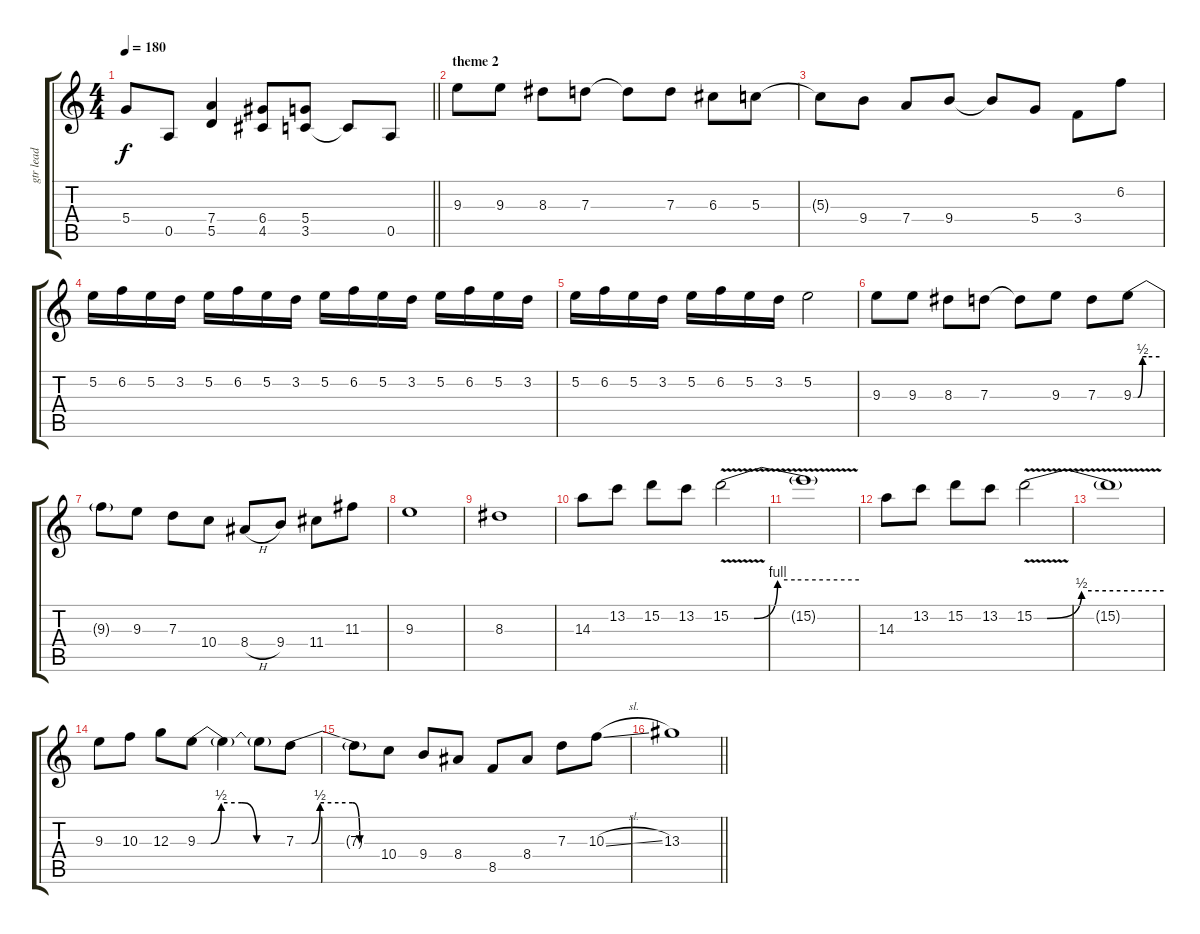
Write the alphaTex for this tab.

\track ("gtr lead" "gtr lead") {instrument distortionguitar}
\staff {score tabs}
\tuning (E4 B3 G3 D3 A2 E2) {hide}
\ts (4 4)
\tempo 180
\clef g2
\barLineRight lightlight
\ks c
5.4{t}.8{dy f} 0.5.8 (7.4 5.5).4 (6.4 4.5).8 (5.4 3.5).8 3.5{t}.8 0.5.8 |
\section ("" "theme 2")
9.3.8 9.3.8 8.3.8 7.3.8 7.3{t}.8 7.3.8 6.3.8 5.3.8 |
5.3{t}.8 9.4.8 7.4.8 9.4.8 9.4{t}.8 5.4.8 3.4.8 6.2.8 |
5.2.16 6.2.16 5.2.16 3.2.16 5.2.16 6.2.16 5.2.16 3.2.16 5.2.16 6.2.16 5.2.16 3.2.16 5.2.16 6.2.16 5.2.16 3.2.16 |
5.2.16 6.2.16 5.2.16 3.2.16 5.2.16 6.2.16 5.2.16 3.2.16 5.2.2 |
9.3.8 9.3.8 8.3.8 7.3.8 7.3{t}.8 9.3.8 7.3.8 9.3{be (custom 0 0 10 0 21 2 30 2 60 2)}.8 |
9.3{t}.8 9.3.8 7.3.8 10.4.8 8.4{h}.8 9.4.8 11.4.8 11.3.8 |
9.3.1 |
8.3.1 |
14.3.8 13.2.8 15.2.8 13.2.8 15.2{be (custom 0 0 11 0 22 4 30 4 60 4) v}.2 |
15.2{t}.1 |
14.3.8 13.2.8 15.2.8 13.2.8 15.2{be (custom 0 0 6 0 22 2 30 2 60 2) v}.2 |
15.2{t}.1 |
9.3.8 10.3.8 12.3.8 9.3{be (custom 0 0 9 0 16 2 30 2 40 0 60 0)}.8 9.3{t}.4 9.3{t}.8 7.3{be (custom 0 0 11 0 17 2 30 2 40 2 45 0 60 0)}.8 |
7.3{t}.8 10.4.8 9.4.8 8.4.8 8.5.8 8.4.8 7.3.8 10.3{sl}.8 |
\barLineRight lightlight
13.3.1
